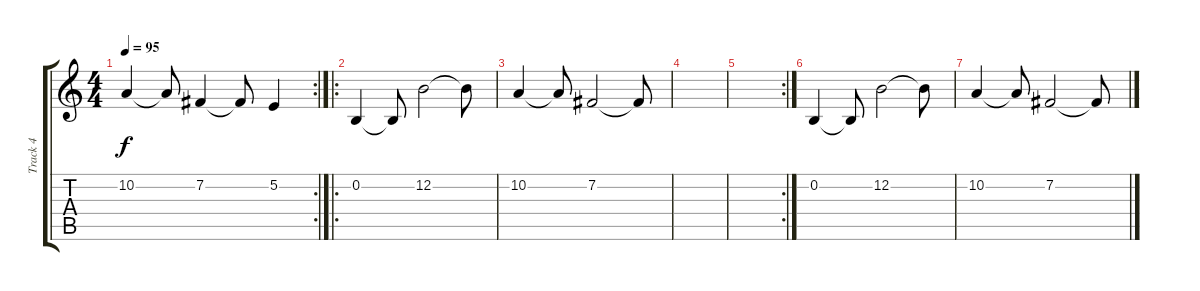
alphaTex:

\track ("Track 4" "Track 4") {instrument tremolostrings}
\staff {score tabs}
\tuning (E4 B3 G3 D3 A2 E2) {hide}
\rc 2
\ts (4 4)
\tempo 95
\clef g2
\ks c
10.2.4{dy f} 10.2{t}.8 7.2.4 7.2{t}.8 5.2.4 |
\ro
0.2.4 0.2{t}.8 12.2.2 12.2{t}.8 |
10.2.4 10.2{t}.8 7.2.2 7.2{t}.8 |
|
\rc 2
|
0.2.4 0.2{t}.8 12.2.2 12.2{t}.8 |
10.2.4 10.2{t}.8 7.2.2 7.2{t}.8
